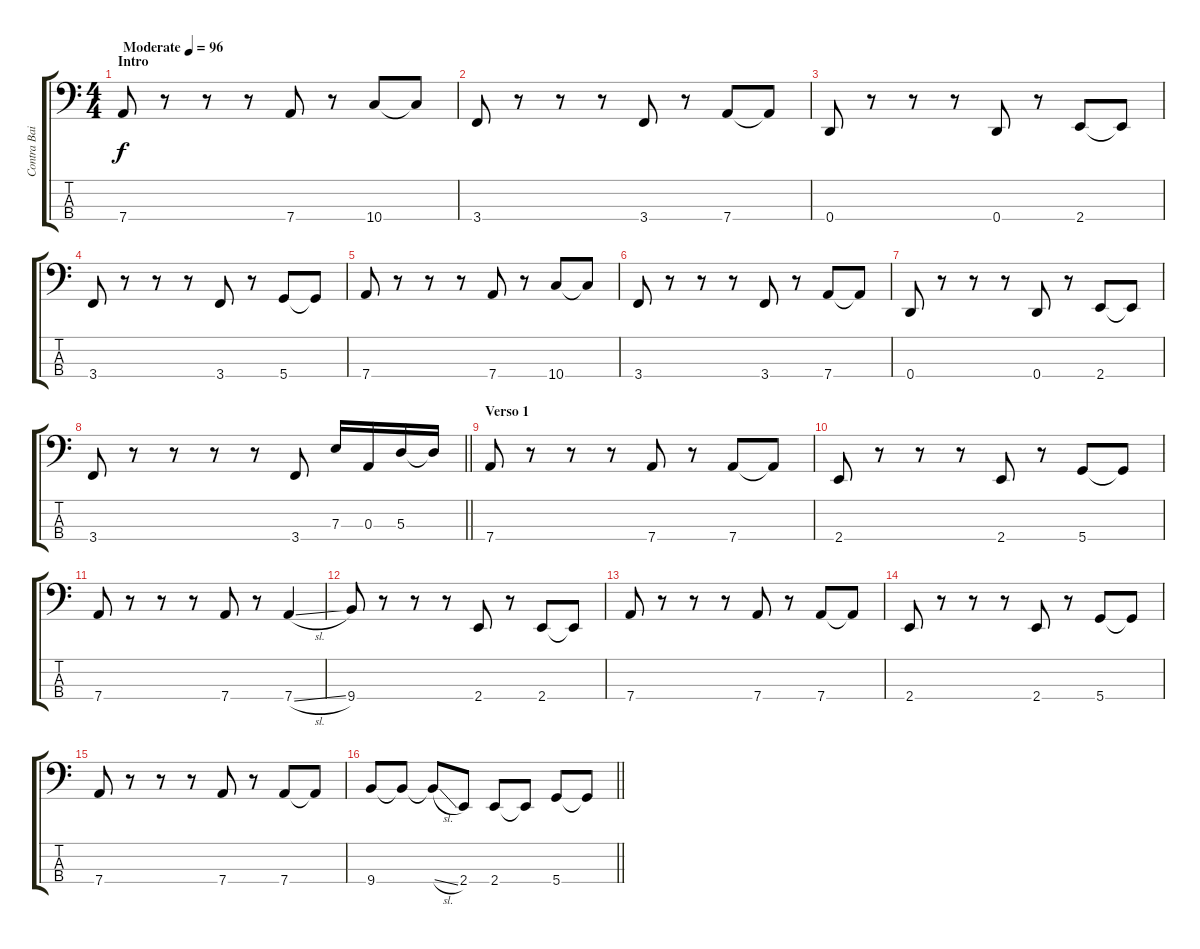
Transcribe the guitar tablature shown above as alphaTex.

\track ("Contra Baixo" "Contra Bai") {instrument electricbasspick}
\staff {score tabs}
\tuning (G2 D2 A1 D1) {hide}
\ts (4 4)
\section ("" "Intro")
\tempo (96 "Moderate")
\clef f4
\ks c
7.4.8{dy f instrument electricbasspick} r.8 r.8 r.8 7.4.8 r.8 10.4.8 10.4{t}.8 |
3.4.8 r.8 r.8 r.8 3.4.8 r.8 7.4.8 7.4{t}.8 |
0.4.8 r.8 r.8 r.8 0.4.8 r.8 2.4.8 2.4{t}.8 |
3.4.8 r.8 r.8 r.8 3.4.8 r.8 5.4.8 5.4{t}.8 |
7.4.8 r.8 r.8 r.8 7.4.8 r.8 10.4.8 10.4{t}.8 |
3.4.8 r.8 r.8 r.8 3.4.8 r.8 7.4.8 7.4{t}.8 |
0.4.8 r.8 r.8 r.8 0.4.8 r.8 2.4.8 2.4{t}.8 |
\barLineRight lightlight
3.4.8 r.8 r.8 r.8 r.8 3.4.8 7.3.16 0.3.16 5.3.16 5.3{t}.16 |
\section ("" "Verso 1")
7.4.8 r.8 r.8 r.8 7.4.8 r.8 7.4.8 7.4{t}.8 |
2.4.8 r.8 r.8 r.8 2.4.8 r.8 5.4.8 5.4{t}.8 |
7.4.8 r.8 r.8 r.8 7.4.8 r.8 7.4{sl}.4 |
9.4.8 r.8 r.8 r.8 2.4.8 r.8 2.4.8 2.4{t}.8 |
7.4.8 r.8 r.8 r.8 7.4.8 r.8 7.4.8 7.4{t}.8 |
2.4.8 r.8 r.8 r.8 2.4.8 r.8 5.4.8 5.4{t}.8 |
7.4.8 r.8 r.8 r.8 7.4.8 r.8 7.4.8 7.4{t}.8 |
\barLineRight lightlight
9.4.8 9.4{t}.8 9.4{sl t}.8 2.4.8 2.4.8 2.4{t}.8 5.4.8 5.4{t}.8
